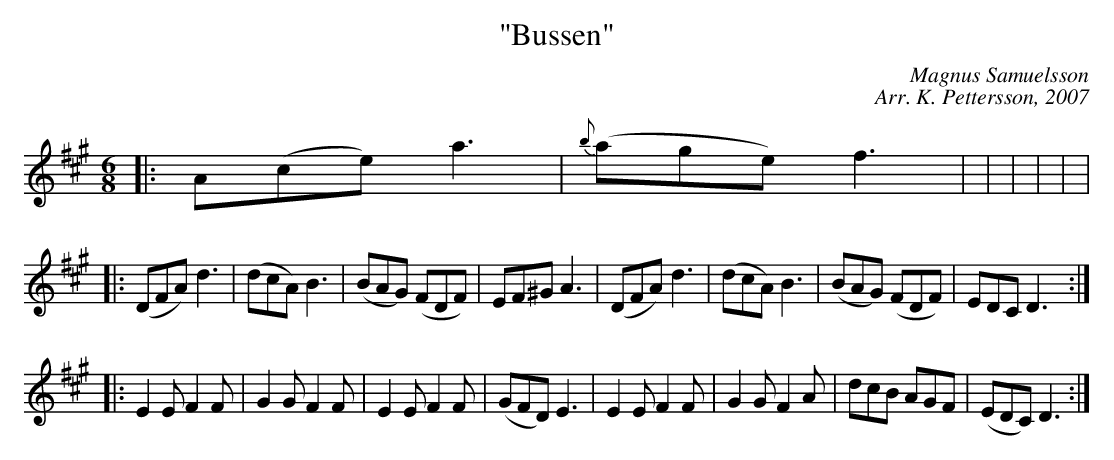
X:1
T:"Bussen"
C:Magnus Samuelsson
C:Arr. K. Pettersson, 2007
M:6/8
L:1/8
K:A
|: A(ce) a3 | {b}(age) f3 |  |  |  |  |  |
|: (DFA) d3 | (dcA) B3 | (BAG) (FDF) | EF^G A3 | (DFA) d3 | (dcA) B3 | (BAG) (FDF) | EDC D3 :|
|: E2E F2F | G2G F2F | E2E F2F | (GFD) E3 | E2E F2F | G2G F2A | dcB AGF | (EDC) D3 :|
